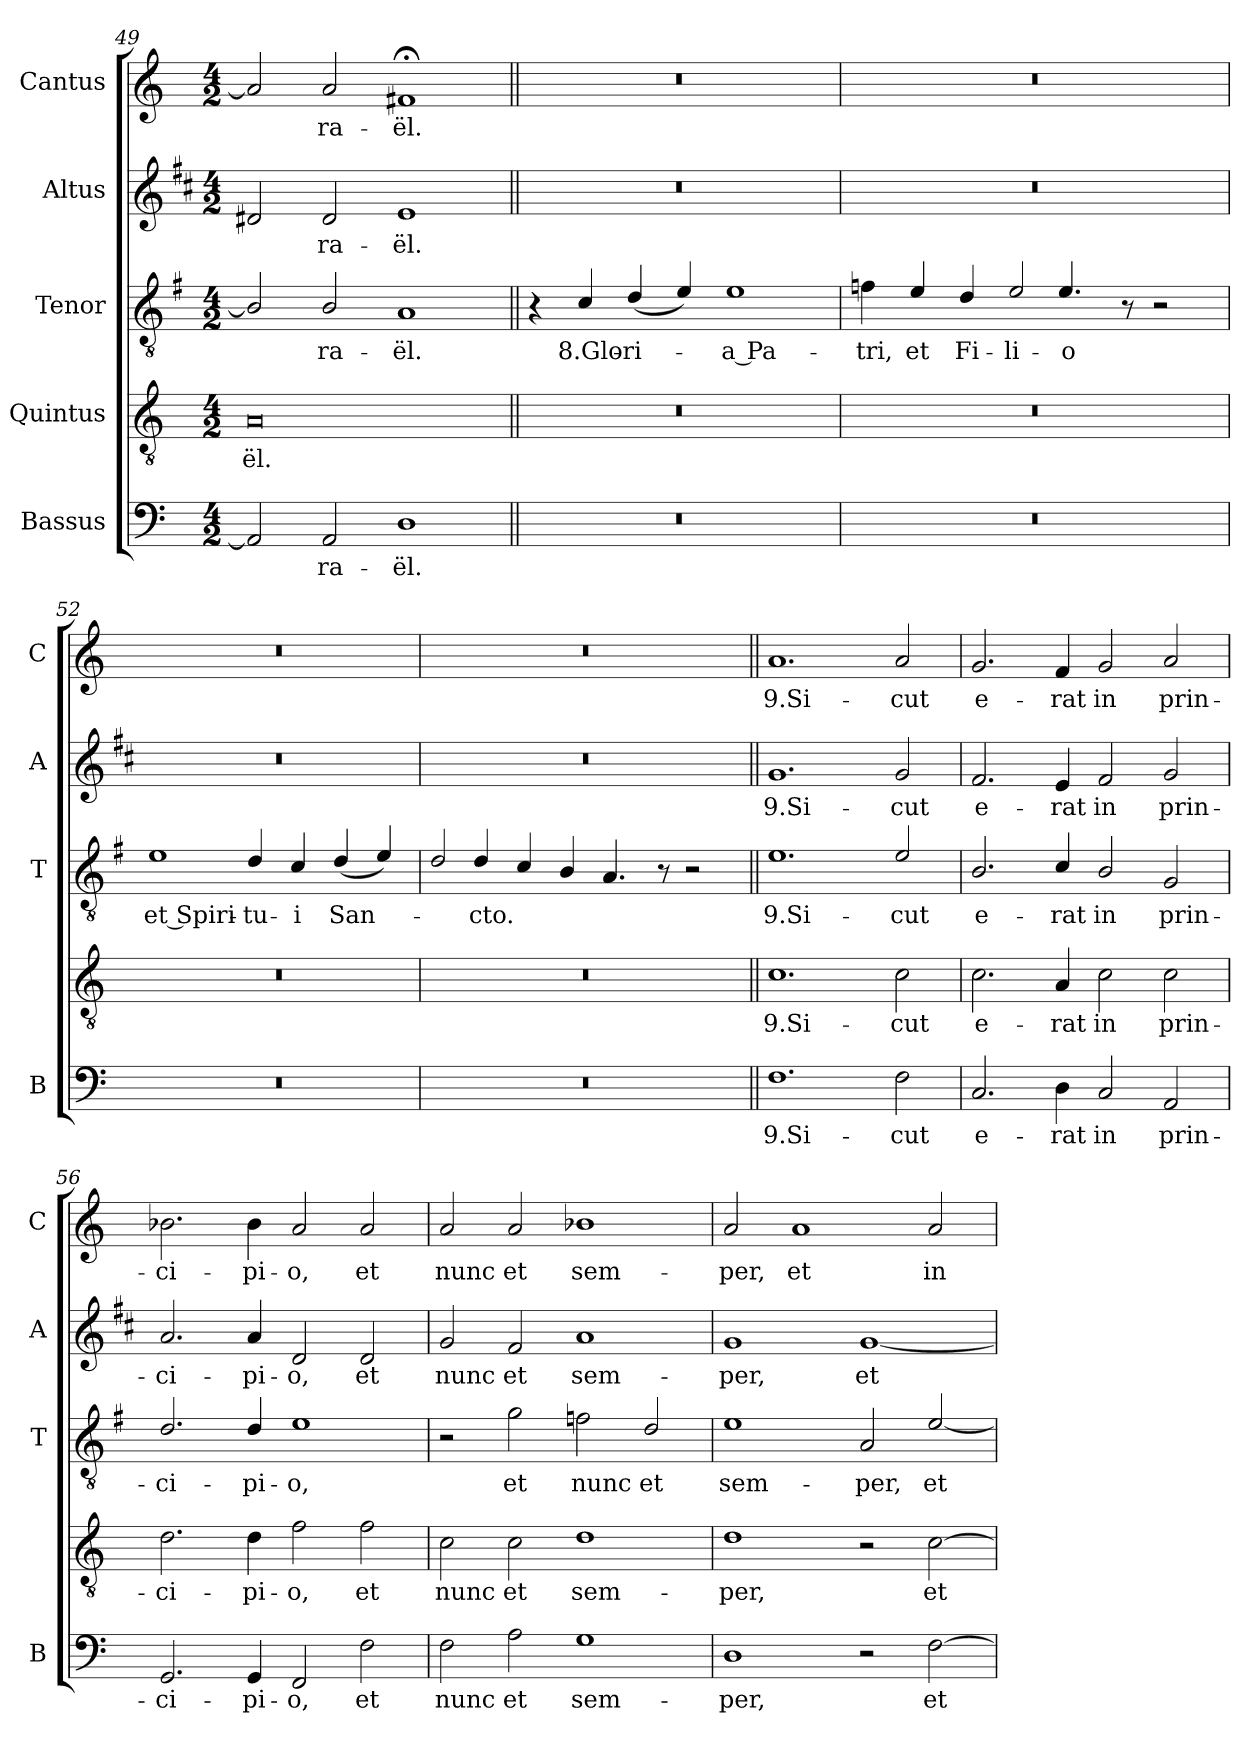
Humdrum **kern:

**kern	**text	**kern	**text	**kern	**text	**kern	**text	**kern	**text
*part5	*part5	*part4	*part4	*part3	*part3	*part2	*part2	*part1	*part1
*staff5	*staff5	*staff4	*staff4	*staff3	*staff3	*staff2	*staff2	*staff1	*staff1
*I"Bassus	*	*I"Quintus	*	*I"Tenor	*	*I"Altus	*	*I"Cantus	*
*I'B	*	*	*	*I'T	*	*I'A	*	*I'C	*
*clefF4	*	*clefGv2	*	*clefGv2	*	*clefG2	*	*clefG2	*
*	*	*	*	*ITrd4c7	*	*ITrd1c2	*	*	*
*k[]	*	*k[]	*	*k[]	*	*k[]	*	*k[]	*
*C:	*	*C:	*	*C:	*	*C:	*	*C:	*
*M4/2	*	*M4/2	*	*M4/2	*	*M4/2	*	*M4/2	*
=49	=49	=49	=49	=49	=49	=49	=49	=49	=49
!	!	!	!LO:LY:b	!	!	!	!	!	!
2AA/]	.	0A	-ël.	2E/]	.	2c#X/	.	2a/]	.
!	!LO:LY:b	!	!	!	!LO:LY:b	!	!LO:LY:b	!	!LO:LY:b
2AA/	-ra-	.	.	2E/	-ra-	2c#/	-ra-	2a/	-ra-
!	!LO:LY:b	!	!	!	!LO:LY:b	!	!LO:LY:b	!	!LO:LY:b
1D	-ël.	.	.	1D	-ël.	1d	-ël.	1f#X;<	-ël.
!!LO:LB:g=z
=50||	=50||	=50||	=50||	=50||	=50||	=50||	=50||	=50||	=50||
0r	.	0r	.	4r	.	0r	.	0r	.
!	!	!	!	!	!LO:LY:b	!	!	!	!
.	.	.	.	4F/	8.Glo-	.	.	.	.
!	!	!	!	!	!LO:LY:b	!	!	!	!
.	.	.	.	(<4G/	-ri-	.	.	.	.
.	.	.	.	4A/)	.	.	.	.	.
!	!	!	!	!	!LO:LY:b	!	!	!	!
.	.	.	.	1A	-a Pa-	.	.	.	.
=51	=51	=51	=51	=51	=51	=51	=51	=51	=51
!	!	!	!	!	!LO:LY:b	!	!	!	!
0r	.	0r	.	4B-X\	-tri,	0r	.	0r	.
!	!	!	!	!	!LO:LY:b	!	!	!	!
.	.	.	.	4A/	et	.	.	.	.
!	!	!	!	!	!LO:LY:b	!	!	!	!
.	.	.	.	4G/	Fi-	.	.	.	.
!	!	!	!	!LO:N:head=open	!LO:LY:b	!	!	!	!
.	.	.	.	4A/	-li-	.	.	.	.
!	!	!	!	!	!LO:LY:b	!	!	!	!
.	.	.	.	4.A/	-o	.	.	.	.
.	.	.	.	8r	.	.	.	.	.
.	.	.	.	2r	.	.	.	.	.
=52	=52	=52	=52	=52	=52	=52	=52	=52	=52
!	!	!	!	!	!LO:LY:b	!	!	!	!
0r	.	0r	.	1A	et Spiri-	0r	.	0r	.
!	!	!	!	!	!LO:LY:b	!	!	!	!
.	.	.	.	4G/	-tu-	.	.	.	.
!	!	!	!	!	!LO:LY:b	!	!	!	!
.	.	.	.	4F/	-i	.	.	.	.
!	!	!	!	!	!LO:LY:b	!	!	!	!
.	.	.	.	(<4G/	San-	.	.	.	.
.	.	.	.	4A/)	.	.	.	.	.
=53	=53	=53	=53	=53	=53	=53	=53	=53	=53
!	!	!	!	!LO:N:head=open	!	!	!	!	!
0r	.	0r	.	4G/	.	0r	.	0r	.
!	!	!	!	!	!LO:LY:b	!	!	!	!
.	.	.	.	4G/	-cto.	.	.	.	.
.	.	.	.	4F/	.	.	.	.	.
.	.	.	.	4E/	.	.	.	.	.
.	.	.	.	4.D/	.	.	.	.	.
.	.	.	.	8r	.	.	.	.	.
.	.	.	.	2r	.	.	.	.	.
!!LO:LB:g=z
=54||	=54||	=54||	=54||	=54||	=54||	=54||	=54||	=54||	=54||
!	!LO:LY:b	!	!LO:LY:b	!	!LO:LY:b	!	!LO:LY:b	!	!LO:LY:b
1.F	9.Si-	1.c	9.Si-	1.A	9.Si-	1.f	9.Si-	1.a	9.Si-
!	!LO:LY:b	!	!LO:LY:b	!	!LO:LY:b	!	!LO:LY:b	!	!LO:LY:b
2F\	-cut	2c\	-cut	2A/	-cut	2f/	-cut	2a/	-cut
=55	=55	=55	=55	=55	=55	=55	=55	=55	=55
!	!LO:LY:b	!	!LO:LY:b	!	!LO:LY:b	!	!LO:LY:b	!	!LO:LY:b
2.C/	e-	2.c\	e-	2.E/	e-	2.e/	e-	2.g/	e-
!	!LO:LY:b	!	!LO:LY:b	!	!LO:LY:b	!	!LO:LY:b	!	!LO:LY:b
4D\	-rat	4A/	-rat	4F/	-rat	4d/	-rat	4f/	-rat
!	!LO:LY:b	!	!LO:LY:b	!	!LO:LY:b	!	!LO:LY:b	!	!LO:LY:b
2C/	in	2c\	in	2E/	in	2e/	in	2g/	in
!	!LO:LY:b	!	!LO:LY:b	!	!LO:LY:b	!	!LO:LY:b	!	!LO:LY:b
2AA/	prin-	2c\	prin-	2C/	prin-	2f/	prin-	2a/	prin-
=56	=56	=56	=56	=56	=56	=56	=56	=56	=56
!	!LO:LY:b	!	!LO:LY:b	!	!LO:LY:b	!	!LO:LY:b	!	!LO:LY:b
2.GG/	-ci-	2.d\	-ci-	2.G/	-ci-	2.g/	-ci-	2.b-X\	-ci-
!	!LO:LY:b	!	!LO:LY:b	!	!LO:LY:b	!	!LO:LY:b	!	!LO:LY:b
4GG/	-pi-	4d\	-pi-	4G/	-pi-	4g/	-pi-	4b-\	-pi-
!	!LO:LY:b	!	!LO:LY:b	!	!LO:LY:b	!	!LO:LY:b	!	!LO:LY:b
2FF/	-o,	2f\	-o,	1A	-o,	2c/	-o,	2a/	-o,
!	!LO:LY:b	!	!LO:LY:b	!	!	!	!LO:LY:b	!	!LO:LY:b
2F\	et	2f\	et	.	.	2c/	et	2a/	et
=57	=57	=57	=57	=57	=57	=57	=57	=57	=57
!	!LO:LY:b	!	!LO:LY:b	!	!	!	!LO:LY:b	!	!LO:LY:b
2F\	nunc	2c\	nunc	2r	.	2f/	nunc	2a/	nunc
!	!LO:LY:b	!	!LO:LY:b	!	!LO:LY:b	!	!LO:LY:b	!	!LO:LY:b
2A\	et	2c\	et	2c\	et	2e/	et	2a/	et
!	!LO:LY:b	!	!LO:LY:b	!	!LO:LY:b	!	!LO:LY:b	!	!LO:LY:b
1G	sem-	1d	sem-	2B-X\	nunc	1g	sem-	1b-X	sem-
!	!	!	!	!	!LO:LY:b	!	!	!	!
.	.	.	.	2G/	et	.	.	.	.
=58	=58	=58	=58	=58	=58	=58	=58	=58	=58
!	!LO:LY:b	!	!LO:LY:b	!	!LO:LY:b	!	!LO:LY:b	!	!LO:LY:b
1D	-per,	1d	-per,	1A	sem-	1f	-per,	2a/	-per,
!	!	!	!	!	!	!	!	!	!LO:LY:b
.	.	.	.	.	.	.	.	1a	et
!	!	!	!	!	!LO:LY:b	!	!LO:LY:b	!	!
2r	.	2r	.	2D/	-per,	[1f	et	.	.
!	!LO:LY:b	!	!LO:LY:b	!	!LO:LY:b	!	!	!	!LO:LY:b
[2F\	et	[2c\	et	[2A/	et	.	.	2a/	in
=	=	=	=	=	=	=	=	=	=
*-	*-	*-	*-	*-	*-	*-	*-	*-	*-
